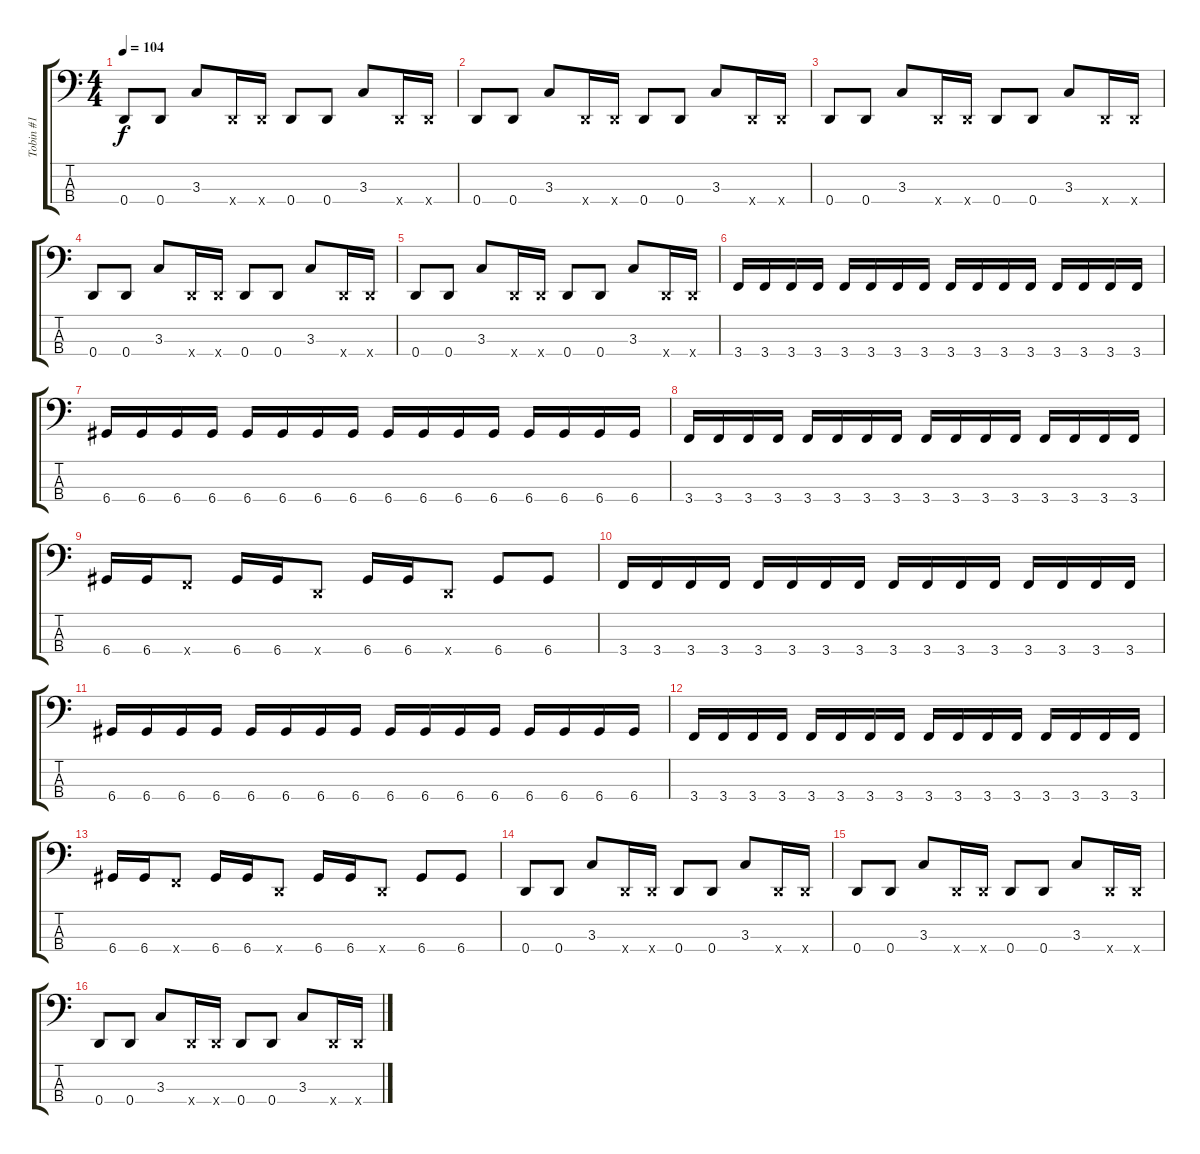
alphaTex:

\track ("Tobin #1" "Tobin #1") {instrument slapbass2}
\staff {score tabs}
\tuning (G2 D2 A1 D1) {hide}
\ts (4 4)
\tempo 104
\clef f4
\ks c
0.4.8{dy f} 0.4.8 3.3.8 0.4{x}.16 0.4{x}.16 0.4.8 0.4.8 3.3.8 0.4{x}.16 0.4{x}.16 |
0.4.8 0.4.8 3.3.8 0.4{x}.16 0.4{x}.16 0.4.8 0.4.8 3.3.8 0.4{x}.16 0.4{x}.16 |
0.4.8 0.4.8 3.3.8 0.4{x}.16 0.4{x}.16 0.4.8 0.4.8 3.3.8 0.4{x}.16 0.4{x}.16 |
0.4.8 0.4.8 3.3.8 0.4{x}.16 0.4{x}.16 0.4.8 0.4.8 3.3.8 0.4{x}.16 0.4{x}.16 |
0.4.8 0.4.8 3.3.8 0.4{x}.16 0.4{x}.16 0.4.8 0.4.8 3.3.8 0.4{x}.16 0.4{x}.16 |
3.4.16 3.4.16 3.4.16 3.4.16 3.4.16 3.4.16 3.4.16 3.4.16 3.4.16 3.4.16 3.4.16 3.4.16 3.4.16 3.4.16 3.4.16 3.4.16 |
6.4.16 6.4.16 6.4.16 6.4.16 6.4.16 6.4.16 6.4.16 6.4.16 6.4.16 6.4.16 6.4.16 6.4.16 6.4.16 6.4.16 6.4.16 6.4.16 |
3.4.16 3.4.16 3.4.16 3.4.16 3.4.16 3.4.16 3.4.16 3.4.16 3.4.16 3.4.16 3.4.16 3.4.16 3.4.16 3.4.16 3.4.16 3.4.16 |
6.4.16 6.4.16 3.4{x}.8 6.4.16 6.4.16 0.4{x}.8 6.4.16 6.4.16 0.4{x}.8 6.4.8 6.4.8 |
3.4.16 3.4.16 3.4.16 3.4.16 3.4.16 3.4.16 3.4.16 3.4.16 3.4.16 3.4.16 3.4.16 3.4.16 3.4.16 3.4.16 3.4.16 3.4.16 |
6.4.16 6.4.16 6.4.16 6.4.16 6.4.16 6.4.16 6.4.16 6.4.16 6.4.16 6.4.16 6.4.16 6.4.16 6.4.16 6.4.16 6.4.16 6.4.16 |
3.4.16 3.4.16 3.4.16 3.4.16 3.4.16 3.4.16 3.4.16 3.4.16 3.4.16 3.4.16 3.4.16 3.4.16 3.4.16 3.4.16 3.4.16 3.4.16 |
6.4.16 6.4.16 3.4{x}.8 6.4.16 6.4.16 0.4{x}.8 6.4.16 6.4.16 0.4{x}.8 6.4.8 6.4.8 |
0.4.8 0.4.8 3.3.8 0.4{x}.16 0.4{x}.16 0.4.8 0.4.8 3.3.8 0.4{x}.16 0.4{x}.16 |
0.4.8 0.4.8 3.3.8 0.4{x}.16 0.4{x}.16 0.4.8 0.4.8 3.3.8 0.4{x}.16 0.4{x}.16 |
0.4.8 0.4.8 3.3.8 0.4{x}.16 0.4{x}.16 0.4.8 0.4.8 3.3.8 0.4{x}.16 0.4{x}.16
